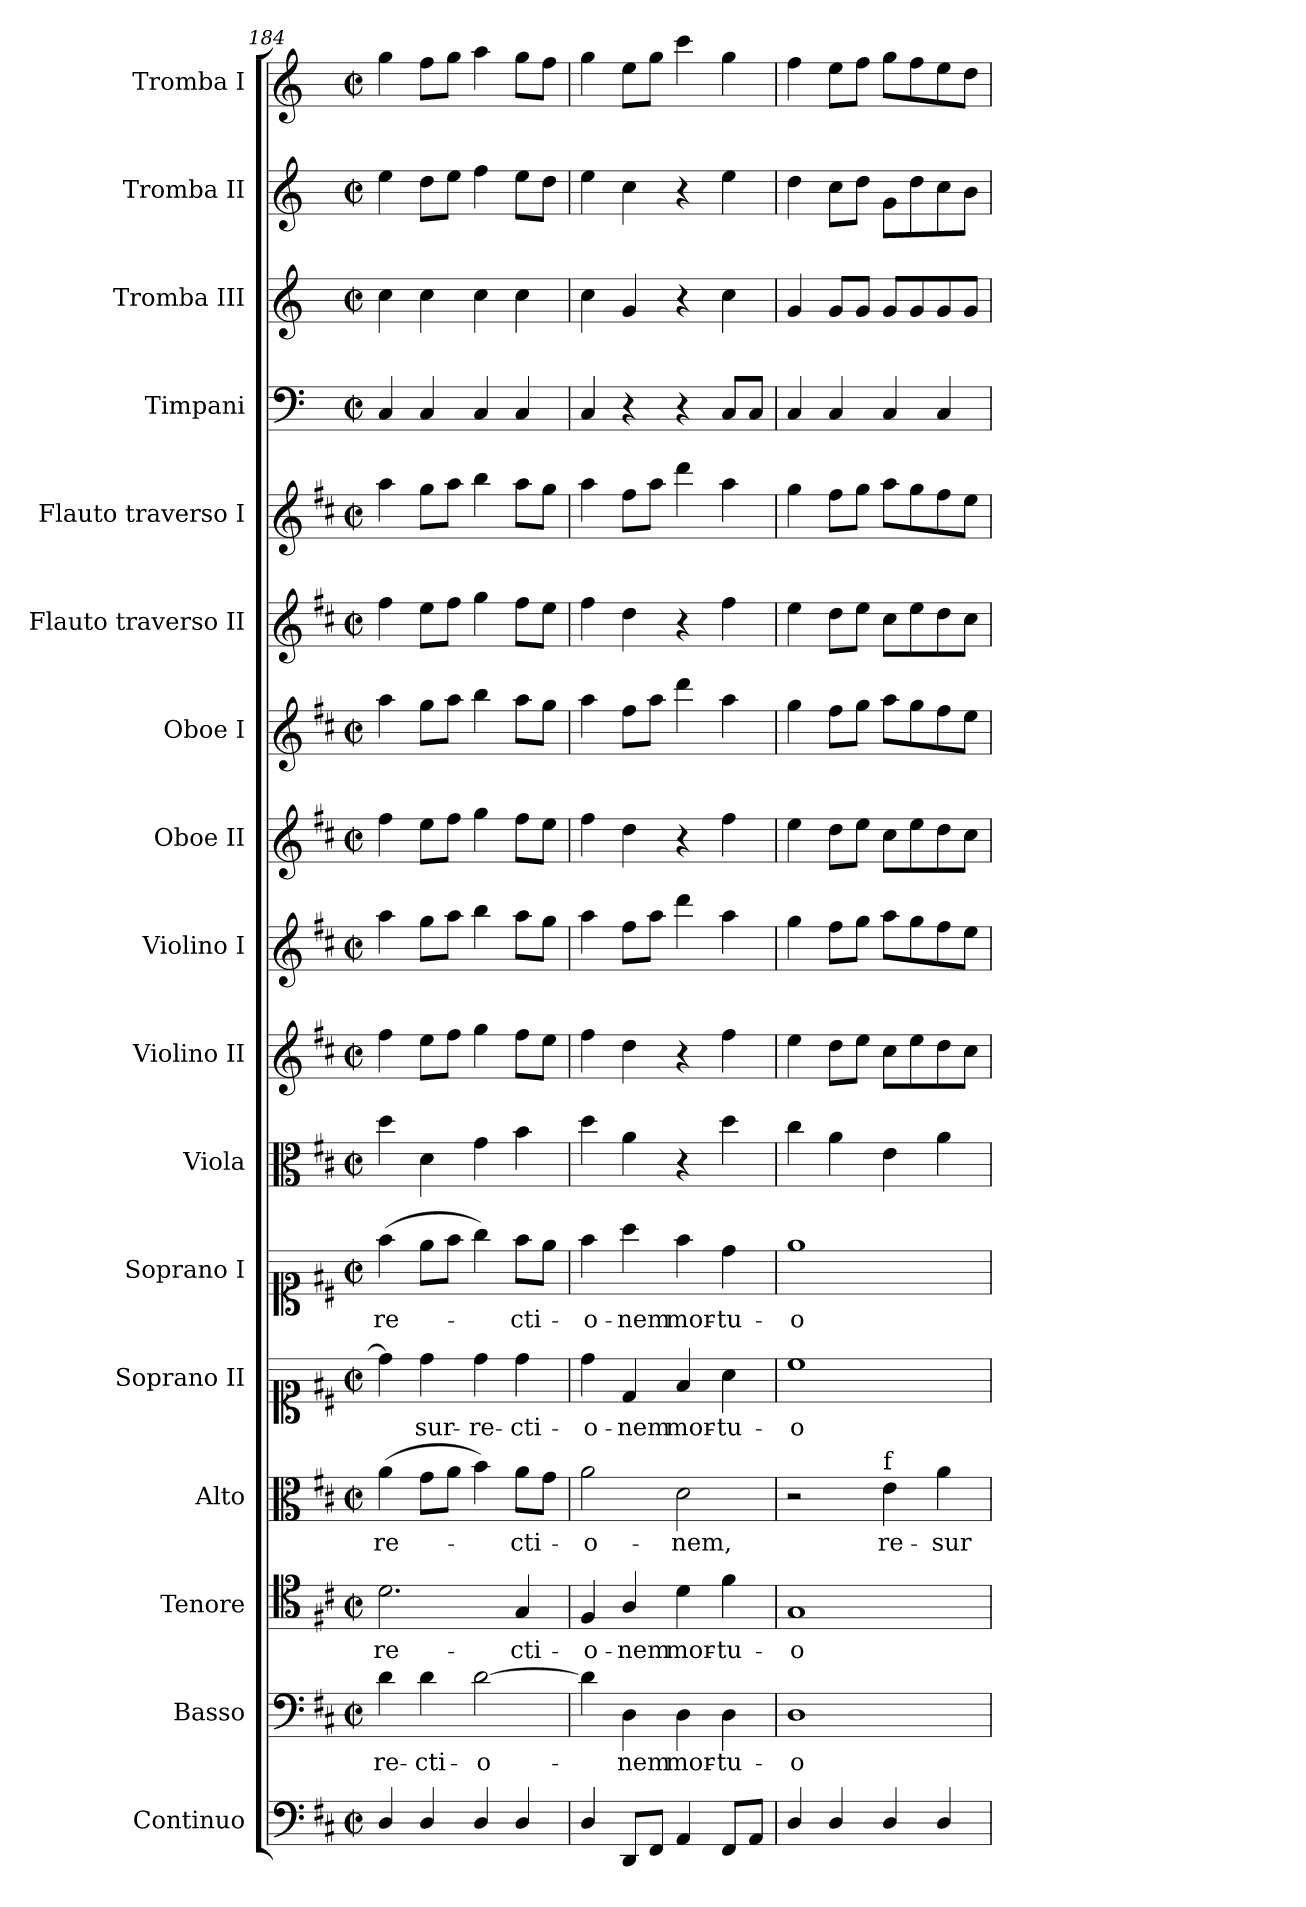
**kern	**kern	**text	**kern	**text	**kern	**text	**kern	**text	**kern	**text	**kern	**kern	**kern	**kern	**kern	**kern	**kern	**kern	**kern	**kern	**kern
*part17	*part16	*part16	*part15	*part15	*part14	*part14	*part13	*part13	*part12	*part12	*part11	*part10	*part9	*part8	*part7	*part6	*part5	*part4	*part3	*part2	*part1
*staff17	*staff16	*staff16	*staff15	*staff15	*staff14	*staff14	*staff13	*staff13	*staff12	*staff12	*staff11	*staff10	*staff9	*staff8	*staff7	*staff6	*staff5	*staff4	*staff3	*staff2	*staff1
*I"Continuo	*I"Basso	*	*I"Tenore	*	*I"Alto	*	*I"Soprano II	*	*I"Soprano I	*	*I"Viola	*I"Violino II	*I"Violino I	*I"Oboe II	*I"Oboe I	*I"Flauto traverso II	*I"Flauto traverso I	*I"Timpani	*I"Tromba III	*I"Tromba II	*I"Tromba I
*I'Cont.	*I'B.	*	*I'T.	*	*I'A.	*	*I'S. II	*	*I'S. I	*	*I'Vla.	*I'Vln. II	*I'Vln. I	*I'Ob. II	*I'Ob. I	*I'Fl. trv. II	*I'Fl. trv. I	*I'Timp.	*I'Tr. III	*I'Tr. II	*I'Tr. I
*clefF4	*clefF4	*	*clefC4	*	*clefC3	*	*clefC1	*	*clefC1	*	*clefC3	*clefG2	*clefG2	*clefG2	*clefG2	*clefG2	*clefG2	*clefF4	*clefG2	*clefG2	*clefG2
*	*	*	*	*	*	*	*	*	*	*	*	*	*	*	*	*	*	*ITrd-1c-2	*ITrd-1c-2	*ITrd-1c-2	*ITrd-1c-2
*k[f#c#]	*k[f#c#]	*	*k[f#c#]	*	*k[f#c#]	*	*k[f#c#]	*	*k[f#c#]	*	*k[f#c#]	*k[f#c#]	*k[f#c#]	*k[f#c#]	*k[f#c#]	*k[f#c#]	*k[f#c#]	*k[f#c#]	*k[f#c#]	*k[f#c#]	*k[f#c#]
*M2/2	*M2/2	*	*M2/2	*	*M2/2	*	*M2/2	*	*M2/2	*	*M2/2	*M2/2	*M2/2	*M2/2	*M2/2	*M2/2	*M2/2	*M2/2	*M2/2	*M2/2	*M2/2
*met(c|)	*met(c|)	*	*met(c|)	*	*met(c|)	*	*met(c|)	*	*met(c|)	*	*met(c|)	*met(c|)	*met(c|)	*met(c|)	*met(c|)	*met(c|)	*met(c|)	*met(c|)	*met(c|)	*met(c|)	*met(c|)
=184	=184	=184	=184	=184	=184	=184	=184	=184	=184	=184	=184	=184	=184	=184	=184	=184	=184	=184	=184	=184	=184
4D/	4d\	-re-	2.d\	-re-	(4a\	-re-	4dd\]	.	(4ff#\	-re-	4dd\	4ff#\	4aa\	4ff#\	4aa\	4ff#\	4aa\	4D/	4dd\	4ff#\	4aa\
4D/	4d\	-cti-	.	.	8g\L	.	4dd\	-sur-	8ee\L	.	4d\	8ee\L	8gg\L	8ee\L	8gg\L	8ee\L	8gg\L	4D/	4dd\	8ee\L	8gg\L
.	.	.	.	.	8a\J	.	.	.	8ff#\J	.	.	8ff#\J	8aa\J	8ff#\J	8aa\J	8ff#\J	8aa\J	.	.	8ff#\J	8aa\J
4D/	[2d\	-o-	.	.	4b\)	.	4dd\	-re-	4gg\)	.	4g\	4gg\	4bb\	4gg\	4bb\	4gg\	4bb\	4D/	4dd\	4gg\	4bb\
4D/	.	.	4G/	-cti-	8a\L	-cti-	4dd\	-cti-	8ff#\L	-cti-	4b\	8ff#\L	8aa\L	8ff#\L	8aa\L	8ff#\L	8aa\L	4D/	4dd\	8ff#\L	8aa\L
.	.	.	.	.	8g\J	.	.	.	8ee\J	.	.	8ee\J	8gg\J	8ee\J	8gg\J	8ee\J	8gg\J	.	.	8ee\J	8gg\J
=185	=185	=185	=185	=185	=185	=185	=185	=185	=185	=185	=185	=185	=185	=185	=185	=185	=185	=185	=185	=185	=185
4D/	4d\]	.	4F#/	-o-	2a\	-o-	4dd\	-o-	4ff#\	-o-	4dd\	4ff#\	4aa\	4ff#\	4aa\	4ff#\	4aa\	4D/	4dd\	4ff#\	4aa\
8DD/L	4D\	-nem	4A/	-nem	.	.	4d/	-nem	4aa\	-nem	4a\	4dd\	8ff#\L	4dd\	8ff#\L	4dd\	8ff#\L	4r	4a/	4dd\	8ff#\L
8FF#/J	.	.	.	.	.	.	.	.	.	.	.	.	8aa\J	.	8aa\J	.	8aa\J	.	.	.	8aa\J
4AA/	4D\	mor-	4d\	mor-	2d\	-nem,	4f#/	mor-	4ff#\	mor-	4r	4r	4ddd\	4r	4ddd\	4r	4ddd\	4r	4r	4r	4ddd\
8FF#/L	4D\	-tu-	4f#\	-tu-	.	.	4a\	-tu-	4dd\	-tu-	4dd\	4ff#\	4aa\	4ff#\	4aa\	4ff#\	4aa\	8D/L	4dd\	4ff#\	4aa\
8AA/J	.	.	.	.	.	.	.	.	.	.	.	.	.	.	.	.	.	8D/J	.	.	.
=186	=186	=186	=186	=186	=186	=186	=186	=186	=186	=186	=186	=186	=186	=186	=186	=186	=186	=186	=186	=186	=186
4D/	1D	-o-	1G	-o-	2r	.	1cc#	-o-	1ee	-o-	4cc#\	4ee\	4gg\	4ee\	4gg\	4ee\	4gg\	4D/	4a/	4ee\	4gg\
4D/	.	.	.	.	.	.	.	.	.	.	4a\	8dd\L	8ff#\L	8dd\L	8ff#\L	8dd\L	8ff#\L	4D/	8a/L	8dd\L	8ff#\L
.	.	.	.	.	.	.	.	.	.	.	.	8ee\J	8gg\J	8ee\J	8gg\J	8ee\J	8gg\J	.	8a/J	8ee\J	8gg\J
!	!	!	!	!	!LO:TX:a:t=f	!	!	!	!	!	!	!	!	!	!	!	!	!	!	!	!
4D/	.	.	.	.	4e\	re-	.	.	.	.	4e\	8cc#\L	8aa\L	8cc#\L	8aa\L	8cc#\L	8aa\L	4D/	8a/L	8a\L	8aa\L
.	.	.	.	.	.	.	.	.	.	.	.	8ee\	8gg\	8ee\	8gg\	8ee\	8gg\	.	8a/	8ee\	8gg\
4D/	.	.	.	.	4a\	-sur-	.	.	.	.	4a\	8dd\	8ff#\	8dd\	8ff#\	8dd\	8ff#\	4D/	8a/	8dd\	8ff#\
.	.	.	.	.	.	.	.	.	.	.	.	8cc#\J	8ee\J	8cc#\J	8ee\J	8cc#\J	8ee\J	.	8a/J	8cc#\J	8ee\J
=	=	=	=	=	=	=	=	=	=	=	=	=	=	=	=	=	=	=	=	=	=
*-	*-	*-	*-	*-	*-	*-	*-	*-	*-	*-	*-	*-	*-	*-	*-	*-	*-	*-	*-	*-	*-
